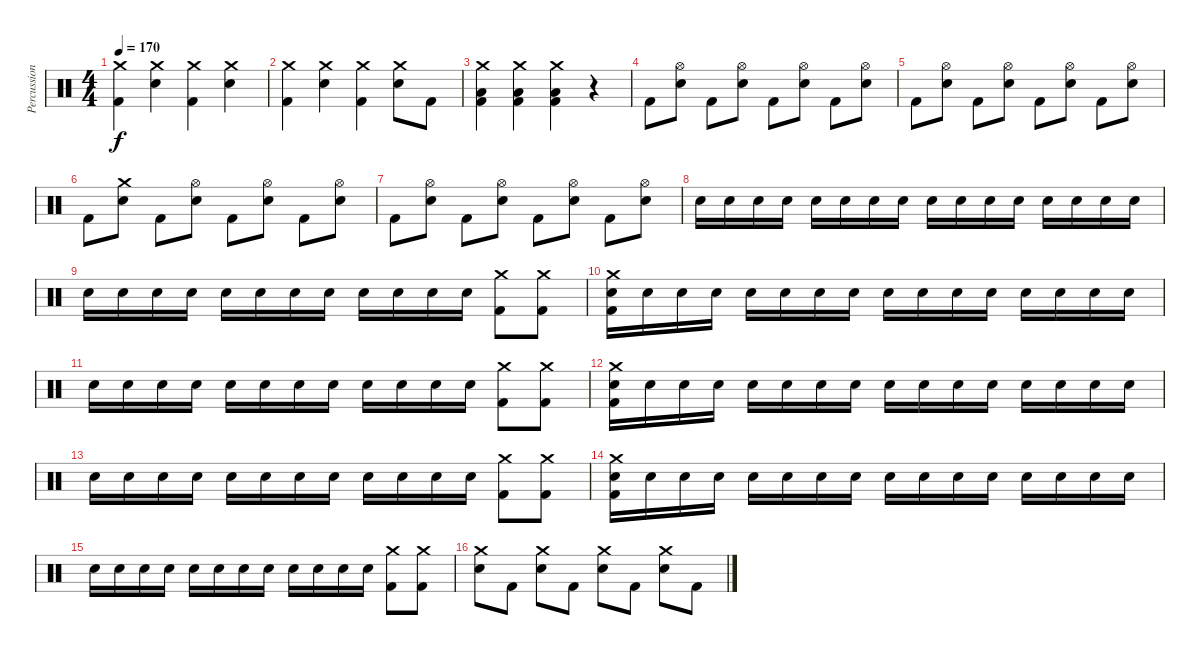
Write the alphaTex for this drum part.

\track ("Percussion" "Percussion") {instrument percussion}
\staff {score}
\articulation defaults
\ts (4 4)
\tempo 170
\clef neutral
\ks c
("Crash medium (hit)" "Kick (hit) 2").4{dy f} ("Crash medium (hit)" "Electric Snare (hit)").4 ("Crash medium (hit)" "Kick (hit) 2").4 ("Crash medium (hit)" "Electric Snare (hit)").4 |
("Crash medium (hit)" "Kick (hit) 2").4 ("Crash medium (hit)" "Electric Snare (hit)").4 ("Crash medium (hit)" "Kick (hit) 2").4 ("Crash medium (hit)" "Electric Snare (hit)").8 "Kick (hit) 2".8 |
("Crash medium (hit)" "Low Floor Tom (hit)" "Kick (hit) 2").4 ("Crash medium (hit)" "Low Floor Tom (hit)" "Kick (hit) 2").4 ("Crash medium (hit)" "Low Floor Tom (hit)" "Kick (hit) 2").4 r.4 |
"Kick (hit) 2".8 ("Hi-Hat (open)" "Electric Snare (hit)").8 "Kick (hit) 2".8 ("Hi-Hat (open)" "Electric Snare (hit)").8 "Kick (hit) 2".8 ("Hi-Hat (open)" "Electric Snare (hit)").8 "Kick (hit) 2".8 ("Hi-Hat (open)" "Electric Snare (hit)").8 |
"Kick (hit) 2".8 ("Hi-Hat (open)" "Electric Snare (hit)").8 "Kick (hit) 2".8 ("Hi-Hat (open)" "Electric Snare (hit)").8 "Kick (hit) 2".8 ("Hi-Hat (open)" "Electric Snare (hit)").8 "Kick (hit) 2".8 ("Hi-Hat (open)" "Electric Snare (hit)").8 |
"Kick (hit) 2".8 ("Crash medium (hit)" "Electric Snare (hit)").8 "Kick (hit) 2".8 ("Hi-Hat (open)" "Electric Snare (hit)").8 "Kick (hit) 2".8 ("Hi-Hat (open)" "Electric Snare (hit)").8 "Kick (hit) 2".8 ("Hi-Hat (open)" "Electric Snare (hit)").8 |
"Kick (hit) 2".8 ("Hi-Hat (open)" "Electric Snare (hit)").8 "Kick (hit) 2".8 ("Hi-Hat (open)" "Electric Snare (hit)").8 "Kick (hit) 2".8 ("Hi-Hat (open)" "Electric Snare (hit)").8 "Kick (hit) 2".8 ("Hi-Hat (open)" "Electric Snare (hit)").8 |
"Electric Snare (hit)".16 "Electric Snare (hit)".16 "Electric Snare (hit)".16 "Electric Snare (hit)".16 "Electric Snare (hit)".16 "Electric Snare (hit)".16 "Electric Snare (hit)".16 "Electric Snare (hit)".16 "Electric Snare (hit)".16 "Electric Snare (hit)".16 "Electric Snare (hit)".16 "Electric Snare (hit)".16 "Electric Snare (hit)".16 "Electric Snare (hit)".16 "Electric Snare (hit)".16 "Electric Snare (hit)".16 |
"Electric Snare (hit)".16 "Electric Snare (hit)".16 "Electric Snare (hit)".16 "Electric Snare (hit)".16 "Electric Snare (hit)".16 "Electric Snare (hit)".16 "Electric Snare (hit)".16 "Electric Snare (hit)".16 "Electric Snare (hit)".16 "Electric Snare (hit)".16 "Electric Snare (hit)".16 "Electric Snare (hit)".16 ("Crash medium (hit)" "Kick (hit) 2").8 ("Crash medium (hit)" "Kick (hit) 2").8 |
("Crash medium (hit)" "Electric Snare (hit)" "Kick (hit) 2").16 "Electric Snare (hit)".16 "Electric Snare (hit)".16 "Electric Snare (hit)".16 "Electric Snare (hit)".16 "Electric Snare (hit)".16 "Electric Snare (hit)".16 "Electric Snare (hit)".16 "Electric Snare (hit)".16 "Electric Snare (hit)".16 "Electric Snare (hit)".16 "Electric Snare (hit)".16 "Electric Snare (hit)".16 "Electric Snare (hit)".16 "Electric Snare (hit)".16 "Electric Snare (hit)".16 |
"Electric Snare (hit)".16 "Electric Snare (hit)".16 "Electric Snare (hit)".16 "Electric Snare (hit)".16 "Electric Snare (hit)".16 "Electric Snare (hit)".16 "Electric Snare (hit)".16 "Electric Snare (hit)".16 "Electric Snare (hit)".16 "Electric Snare (hit)".16 "Electric Snare (hit)".16 "Electric Snare (hit)".16 ("Crash medium (hit)" "Kick (hit) 2").8 ("Crash medium (hit)" "Kick (hit) 2").8 |
("Crash medium (hit)" "Electric Snare (hit)" "Kick (hit) 2").16 "Electric Snare (hit)".16 "Electric Snare (hit)".16 "Electric Snare (hit)".16 "Electric Snare (hit)".16 "Electric Snare (hit)".16 "Electric Snare (hit)".16 "Electric Snare (hit)".16 "Electric Snare (hit)".16 "Electric Snare (hit)".16 "Electric Snare (hit)".16 "Electric Snare (hit)".16 "Electric Snare (hit)".16 "Electric Snare (hit)".16 "Electric Snare (hit)".16 "Electric Snare (hit)".16 |
"Electric Snare (hit)".16 "Electric Snare (hit)".16 "Electric Snare (hit)".16 "Electric Snare (hit)".16 "Electric Snare (hit)".16 "Electric Snare (hit)".16 "Electric Snare (hit)".16 "Electric Snare (hit)".16 "Electric Snare (hit)".16 "Electric Snare (hit)".16 "Electric Snare (hit)".16 "Electric Snare (hit)".16 ("Crash medium (hit)" "Kick (hit) 2").8 ("Crash medium (hit)" "Kick (hit) 2").8 |
("Crash medium (hit)" "Electric Snare (hit)" "Kick (hit) 2").16 "Electric Snare (hit)".16 "Electric Snare (hit)".16 "Electric Snare (hit)".16 "Electric Snare (hit)".16 "Electric Snare (hit)".16 "Electric Snare (hit)".16 "Electric Snare (hit)".16 "Electric Snare (hit)".16 "Electric Snare (hit)".16 "Electric Snare (hit)".16 "Electric Snare (hit)".16 "Electric Snare (hit)".16 "Electric Snare (hit)".16 "Electric Snare (hit)".16 "Electric Snare (hit)".16 |
"Electric Snare (hit)".16 "Electric Snare (hit)".16 "Electric Snare (hit)".16 "Electric Snare (hit)".16 "Electric Snare (hit)".16 "Electric Snare (hit)".16 "Electric Snare (hit)".16 "Electric Snare (hit)".16 "Electric Snare (hit)".16 "Electric Snare (hit)".16 "Electric Snare (hit)".16 "Electric Snare (hit)".16 ("Crash medium (hit)" "Kick (hit) 2").8 ("Crash medium (hit)" "Kick (hit) 2").8 |
("Crash medium (hit)" "Electric Snare (hit)").8 "Kick (hit) 2".8 ("Crash medium (hit)" "Electric Snare (hit)").8 "Kick (hit) 2".8 ("Crash medium (hit)" "Electric Snare (hit)").8 "Kick (hit) 2".8 ("Crash medium (hit)" "Electric Snare (hit)").8 "Kick (hit) 2".8
